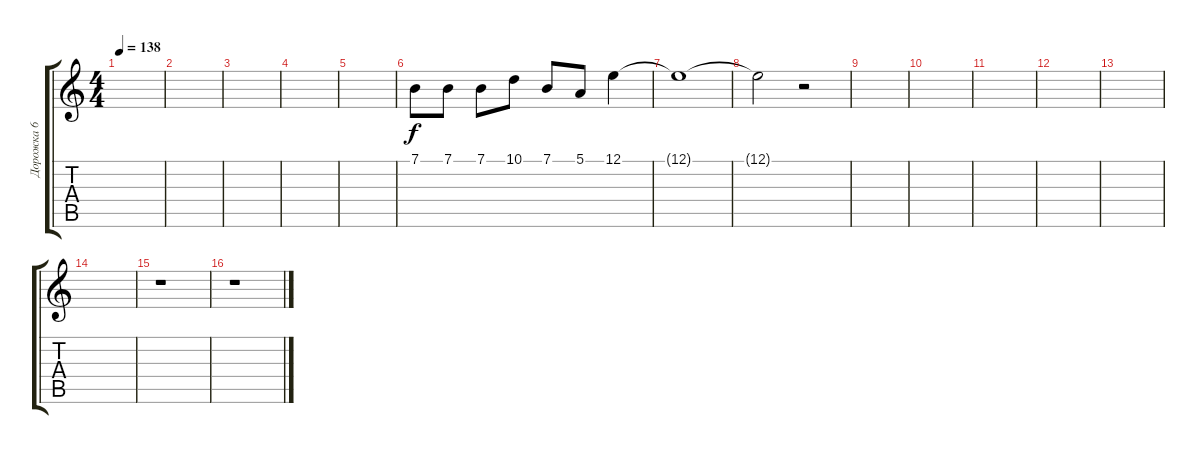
\track ("Дорожка 6" "Дорожка 6") {instrument brasssection}
\staff {score tabs}
\tuning (E4 B3 G3 D3 A2 E2) {hide}
\ts (4 4)
\tempo 138
\clef g2
\ks c
|
|
|
|
|
7.1.8{volume 16} 7.1.8 7.1.8 10.1.8 7.1.8 5.1.8 12.1.4 |
12.1{t}.1 |
12.1{t}.2 r.2 |
|
|
|
|
|
|
r.1 |
r.1
